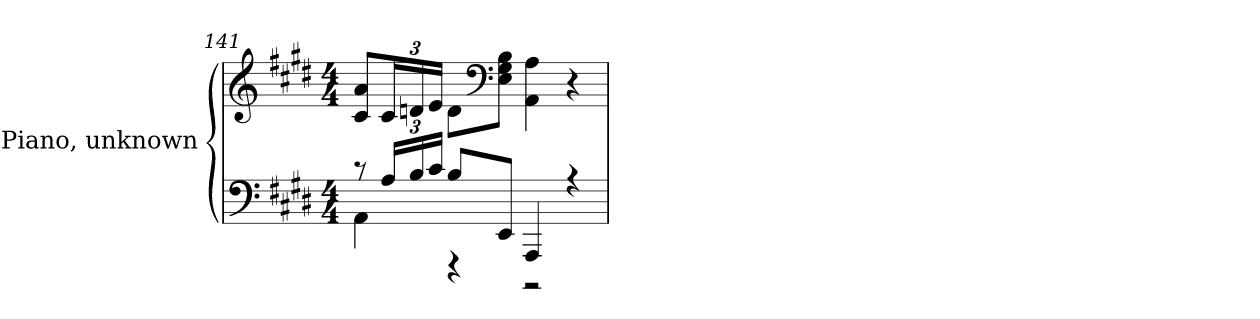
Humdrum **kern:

**kern	**kern
*part1	*part1
*staff2	*staff1
*I"Piano, unknown	*
*I'Pno.	*
!!LO:PB:g=z
*clefF4	*clefG2
*k[f#c#g#d#]	*k[f#c#g#d#]
*M4/4	*M4/4
=141	=141
*^	*
8r	4AA\	8c#/ 8a/L
*Xbrackettup	*	*Xbrackettup
24A/LL	.	24c#/L
24B/	.	24dn/
24c#/JJ	.	24e/JJ
8B/L	4r	8d\L
*	*	*clefF4
8EE/J	.	8E\ 8G#\ 8B\J
4AAA/	2r	4AA\ 4A\
4r	.	4r
*v	*v	*
=	=
*-	*-
